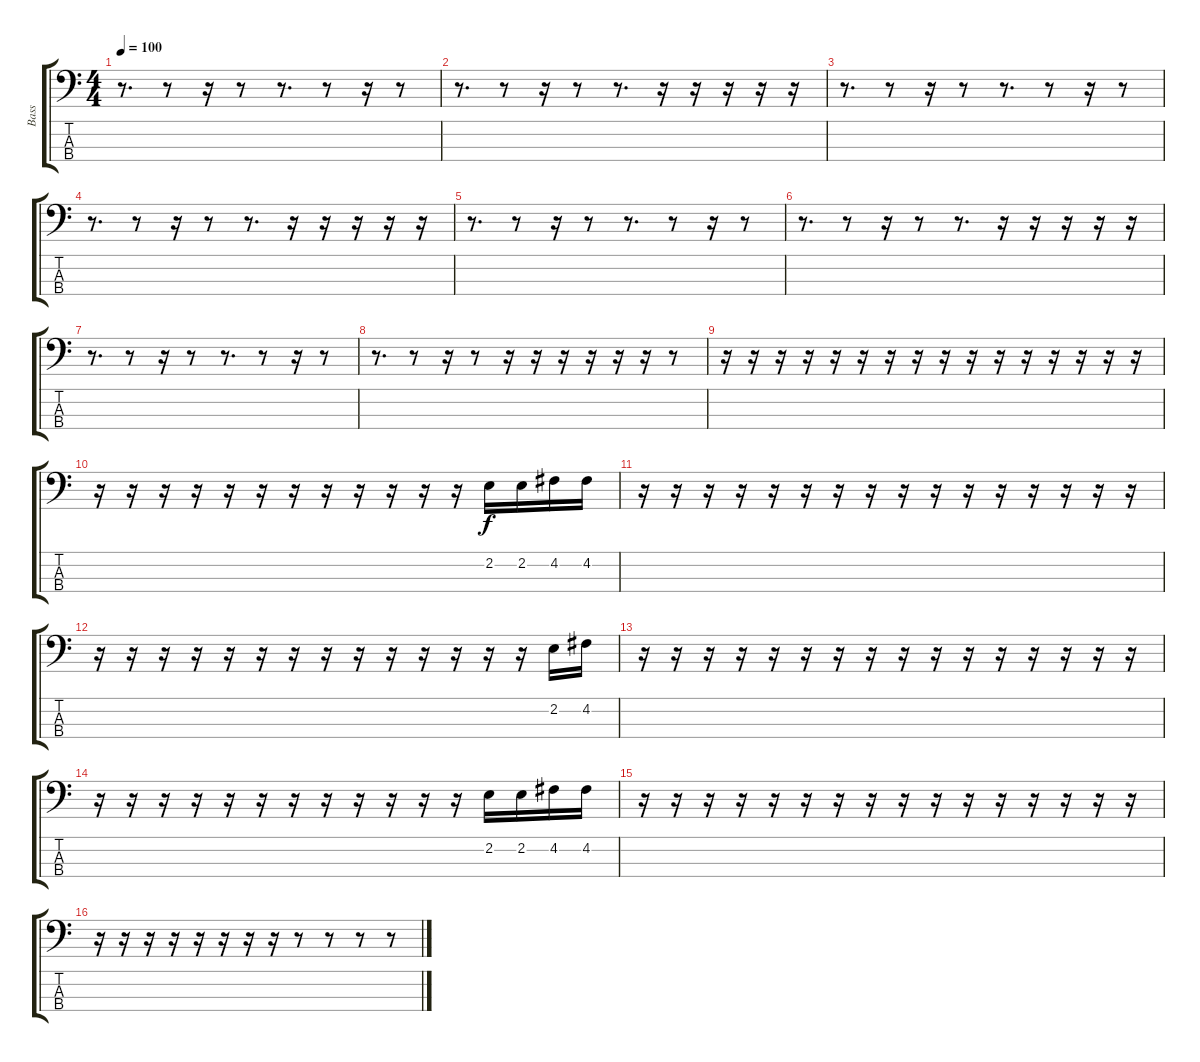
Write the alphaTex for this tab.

\track ("Bass" "Bass") {instrument electricbasspick}
\staff {score tabs}
\tuning (G2 D2 A1 E1) {hide}
\ts (4 4)
\tempo 100
\clef f4
\ks c
r.8{d dy f} r.8 r.16 r.8 r.8{d} r.8 r.16 r.8 |
r.8{d} r.8 r.16 r.8 r.8{d} r.16 r.16 r.16 r.16 r.16 |
r.8{d} r.8 r.16 r.8 r.8{d} r.8 r.16 r.8 |
r.8{d} r.8 r.16 r.8 r.8{d} r.16 r.16 r.16 r.16 r.16 |
r.8{d} r.8 r.16 r.8 r.8{d} r.8 r.16 r.8 |
r.8{d} r.8 r.16 r.8 r.8{d} r.16 r.16 r.16 r.16 r.16 |
r.8{d} r.8 r.16 r.8 r.8{d} r.8 r.16 r.8 |
r.8{d} r.8 r.16 r.8 r.16 r.16 r.16 r.16 r.16 r.16 r.8 |
r.16 r.16 r.16 r.16 r.16 r.16 r.16 r.16 r.16 r.16 r.16 r.16 r.16 r.16 r.16 r.16 |
r.16 r.16 r.16 r.16 r.16 r.16 r.16 r.16 r.16 r.16 r.16 r.16 2.2.16 2.2.16 4.2.16 4.2.16 |
r.16 r.16 r.16 r.16 r.16 r.16 r.16 r.16 r.16 r.16 r.16 r.16 r.16 r.16 r.16 r.16 |
r.16 r.16 r.16 r.16 r.16 r.16 r.16 r.16 r.16 r.16 r.16 r.16 r.16 r.16 2.2.16 4.2.16 |
r.16 r.16 r.16 r.16 r.16 r.16 r.16 r.16 r.16 r.16 r.16 r.16 r.16 r.16 r.16 r.16 |
r.16 r.16 r.16 r.16 r.16 r.16 r.16 r.16 r.16 r.16 r.16 r.16 2.2.16 2.2.16 4.2.16 4.2.16 |
r.16 r.16 r.16 r.16 r.16 r.16 r.16 r.16 r.16 r.16 r.16 r.16 r.16 r.16 r.16 r.16 |
r.16 r.16 r.16 r.16 r.16 r.16 r.16 r.16 r.8 r.8 r.8 r.8
